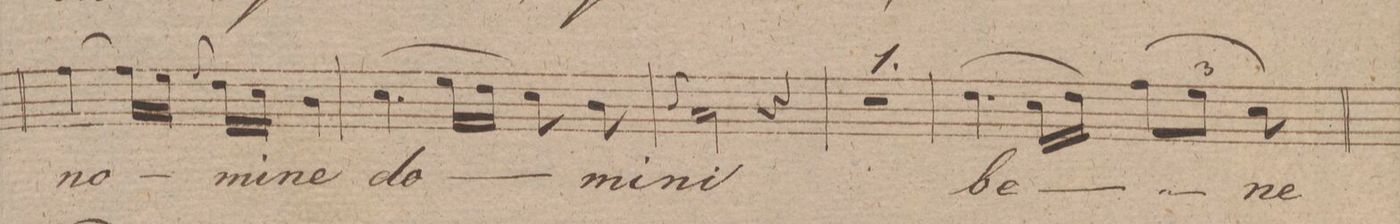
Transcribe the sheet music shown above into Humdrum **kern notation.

**kern	**text
*I"Tenore. Solo	*
*clefC4	*
*k[f#c#g#]	*
*M3/4	*
[4e\	no-
16e\LL]	.
16d\JJ	.
8qqd/	.
16c#\LL	-mi-
16B\JJ	.
4A\	-ne
=67	=67
(>4.B\	do-
16d\LL	.
16c#\JJ)	.
8B\	.
8A\	-mi-
=68	=68
8qqA/	.
2G#\	-ni
4r	.
=69	=69
2.r	.
=70	=70
(>4.c#\	be-
16B\LL	.
16c#\JJ)	.
12e\L	.
12d\J	.
12B\	-ne-
=71	=71
*-	*-
